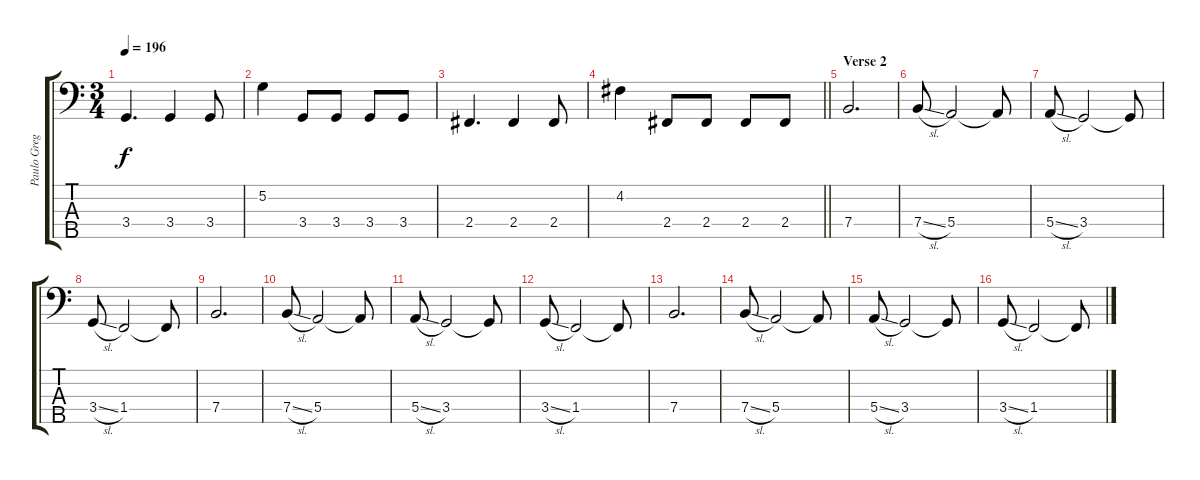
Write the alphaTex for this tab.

\track ("Paulo Gregoletto" "Paulo Greg") {instrument electricbassfinger}
\staff {score tabs}
\tuning (G2 D2 A1 E1 B0) {hide}
\ts (3 4)
\tempo 196
\clef f4
\ks c
3.4.4{d dy f} 3.4.4 3.4.8 |
5.2.4 3.4.8 3.4.8 3.4.8 3.4.8 |
2.4.4{d} 2.4.4 2.4.8 |
\barLineRight lightlight
4.2.4 2.4.8 2.4.8 2.4.8 2.4.8 |
\section ("" "Verse 2")
7.4.2{d} |
7.4{sl}.8 5.4.2 5.4{t}.8 |
5.4{sl}.8 3.4.2 3.4{t}.8 |
3.4{sl}.8 1.4.2 1.4{t}.8 |
7.4.2{d} |
7.4{sl}.8 5.4.2 5.4{t}.8 |
5.4{sl}.8 3.4.2 3.4{t}.8 |
3.4{sl}.8 1.4.2 1.4{t}.8 |
7.4.2{d} |
7.4{sl}.8 5.4.2 5.4{t}.8 |
5.4{sl}.8 3.4.2 3.4{t}.8 |
3.4{sl}.8 1.4.2 1.4{t}.8
